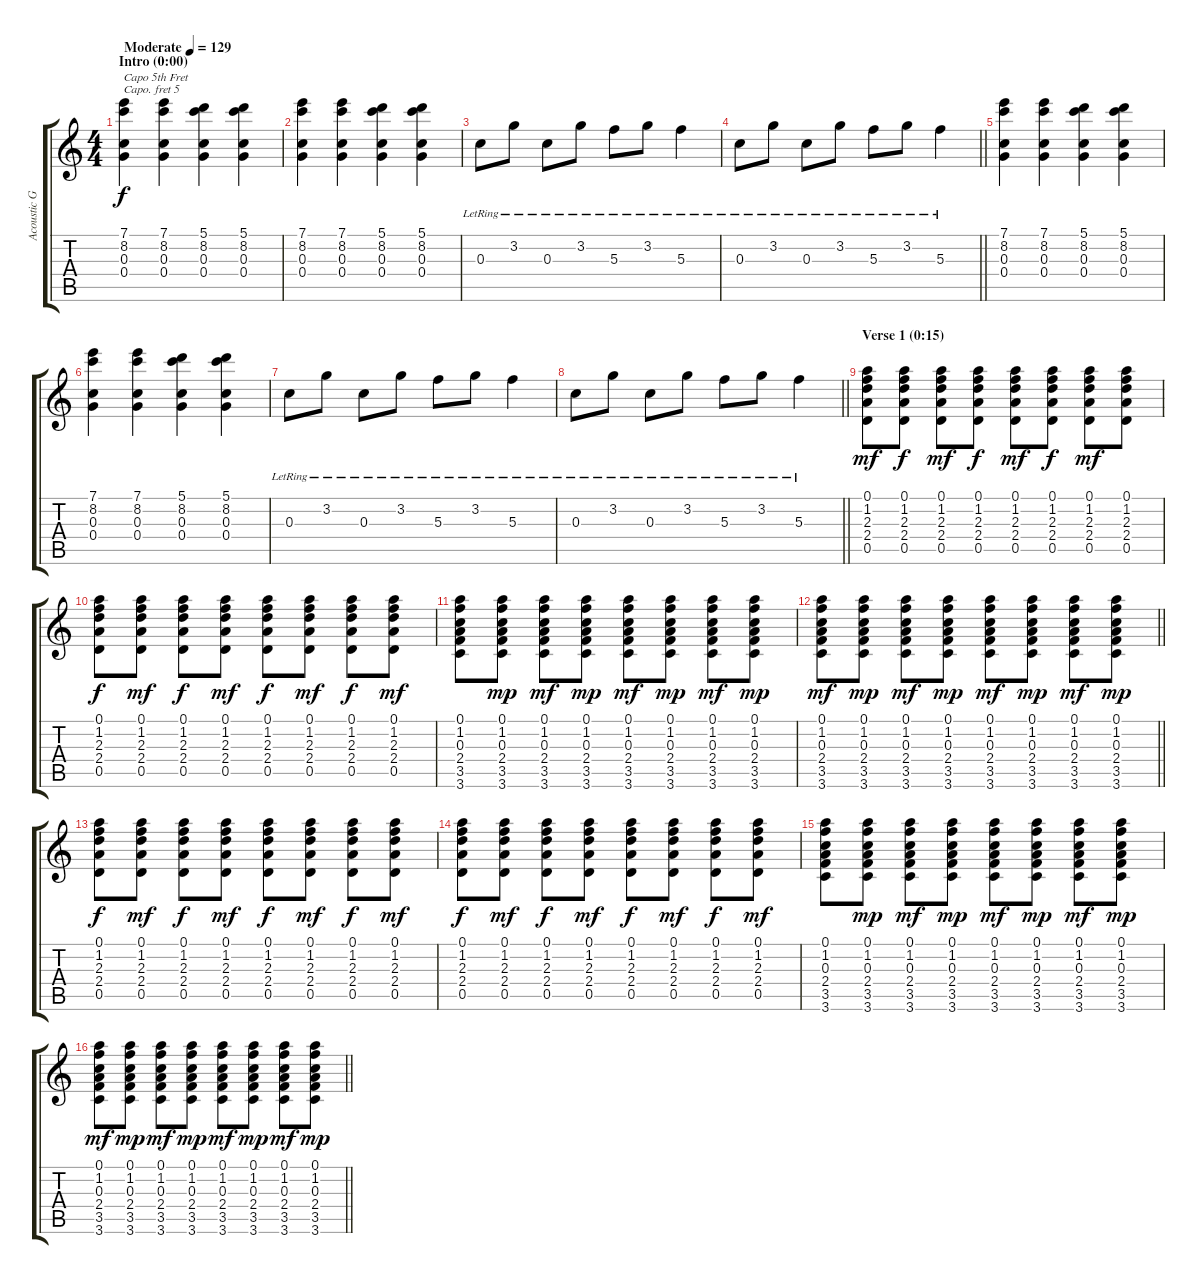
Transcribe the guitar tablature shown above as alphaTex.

\track ("Acoustic Guitar" "Acoustic G") {instrument acousticguitarsteel}
\staff {score tabs}
\capo 5
\tuning (E4 B3 G3 D3 A2 E2) {hide}
\ts (4 4)
\section ("" "Intro (0:00)")
\tempo (129 "Moderate")
\clef g2
\ks c
(7.1 8.2 0.3 0.4).4{txt "Capo 5th Fret" dy f instrument acousticguitarsteel} (7.1 8.2 0.3 0.4).4 (5.1 8.2 0.3 0.4).4 (5.1 8.2 0.3 0.4).4 |
(7.1 8.2 0.3 0.4).4 (7.1 8.2 0.3 0.4).4 (5.1 8.2 0.3 0.4).4 (5.1 8.2 0.3 0.4).4 |
0.3{lr}.8 3.2{lr}.8 0.3{lr}.8 3.2{lr}.8 5.3{lr}.8 3.2{lr}.8 5.3{lr}.4 |
\barLineRight lightlight
0.3{lr}.8 3.2{lr}.8 0.3{lr}.8 3.2{lr}.8 5.3{lr}.8 3.2{lr}.8 5.3{lr}.4 |
(7.1 8.2 0.3 0.4).4 (7.1 8.2 0.3 0.4).4 (5.1 8.2 0.3 0.4).4 (5.1 8.2 0.3 0.4).4 |
(7.1 8.2 0.3 0.4).4 (7.1 8.2 0.3 0.4).4 (5.1 8.2 0.3 0.4).4 (5.1 8.2 0.3 0.4).4 |
0.3{lr}.8 3.2{lr}.8 0.3{lr}.8 3.2{lr}.8 5.3{lr}.8 3.2{lr}.8 5.3{lr}.4 |
\barLineRight lightlight
0.3{lr}.8 3.2{lr}.8 0.3{lr}.8 3.2{lr}.8 5.3{lr}.8 3.2{lr}.8 5.3{lr}.4 |
\section ("" "Verse 1 (0:15)")
(0.1 1.2 2.3 2.4 0.5).8{dy mf} (0.1 1.2 2.3 2.4 0.5).8{dy f} (0.1 1.2 2.3 2.4 0.5).8{dy mf} (0.1 1.2 2.3 2.4 0.5).8{dy f} (0.1 1.2 2.3 2.4 0.5).8{dy mf} (0.1 1.2 2.3 2.4 0.5).8{dy f} (0.1 1.2 2.3 2.4 0.5).8{dy mf} (0.1 1.2 2.3 2.4 0.5).8 |
(0.1 1.2 2.3 2.4 0.5).8{dy f} (0.1 1.2 2.3 2.4 0.5).8{dy mf} (0.1 1.2 2.3 2.4 0.5).8{dy f} (0.1 1.2 2.3 2.4 0.5).8{dy mf} (0.1 1.2 2.3 2.4 0.5).8{dy f} (0.1 1.2 2.3 2.4 0.5).8{dy mf} (0.1 1.2 2.3 2.4 0.5).8{dy f} (0.1 1.2 2.3 2.4 0.5).8{dy mf} |
(0.1 1.2 0.3 2.4 3.5 3.6).8 (0.1 1.2 0.3 2.4 3.5 3.6).8{dy mp} (0.1 1.2 0.3 2.4 3.5 3.6).8{dy mf} (0.1 1.2 0.3 2.4 3.5 3.6).8{dy mp} (0.1 1.2 0.3 2.4 3.5 3.6).8{dy mf} (0.1 1.2 0.3 2.4 3.5 3.6).8{dy mp} (0.1 1.2 0.3 2.4 3.5 3.6).8{dy mf} (0.1 1.2 0.3 2.4 3.5 3.6).8{dy mp} |
\barLineRight lightlight
(0.1 1.2 0.3 2.4 3.5 3.6).8{dy mf} (0.1 1.2 0.3 2.4 3.5 3.6).8{dy mp} (0.1 1.2 0.3 2.4 3.5 3.6).8{dy mf} (0.1 1.2 0.3 2.4 3.5 3.6).8{dy mp} (0.1 1.2 0.3 2.4 3.5 3.6).8{dy mf} (0.1 1.2 0.3 2.4 3.5 3.6).8{dy mp} (0.1 1.2 0.3 2.4 3.5 3.6).8{dy mf} (0.1 1.2 0.3 2.4 3.5 3.6).8{dy mp} |
(0.1 1.2 2.3 2.4 0.5).8{dy f} (0.1 1.2 2.3 2.4 0.5).8{dy mf} (0.1 1.2 2.3 2.4 0.5).8{dy f} (0.1 1.2 2.3 2.4 0.5).8{dy mf} (0.1 1.2 2.3 2.4 0.5).8{dy f} (0.1 1.2 2.3 2.4 0.5).8{dy mf} (0.1 1.2 2.3 2.4 0.5).8{dy f} (0.1 1.2 2.3 2.4 0.5).8{dy mf} |
(0.1 1.2 2.3 2.4 0.5).8{dy f} (0.1 1.2 2.3 2.4 0.5).8{dy mf} (0.1 1.2 2.3 2.4 0.5).8{dy f} (0.1 1.2 2.3 2.4 0.5).8{dy mf} (0.1 1.2 2.3 2.4 0.5).8{dy f} (0.1 1.2 2.3 2.4 0.5).8{dy mf} (0.1 1.2 2.3 2.4 0.5).8{dy f} (0.1 1.2 2.3 2.4 0.5).8{dy mf} |
(0.1 1.2 0.3 2.4 3.5 3.6).8 (0.1 1.2 0.3 2.4 3.5 3.6).8{dy mp} (0.1 1.2 0.3 2.4 3.5 3.6).8{dy mf} (0.1 1.2 0.3 2.4 3.5 3.6).8{dy mp} (0.1 1.2 0.3 2.4 3.5 3.6).8{dy mf} (0.1 1.2 0.3 2.4 3.5 3.6).8{dy mp} (0.1 1.2 0.3 2.4 3.5 3.6).8{dy mf} (0.1 1.2 0.3 2.4 3.5 3.6).8{dy mp} |
\barLineRight lightlight
(0.1 1.2 0.3 2.4 3.5 3.6).8{dy mf} (0.1 1.2 0.3 2.4 3.5 3.6).8{dy mp} (0.1 1.2 0.3 2.4 3.5 3.6).8{dy mf} (0.1 1.2 0.3 2.4 3.5 3.6).8{dy mp} (0.1 1.2 0.3 2.4 3.5 3.6).8{dy mf} (0.1 1.2 0.3 2.4 3.5 3.6).8{dy mp} (0.1 1.2 0.3 2.4 3.5 3.6).8{dy mf} (0.1 1.2 0.3 2.4 3.5 3.6).8{dy mp}
